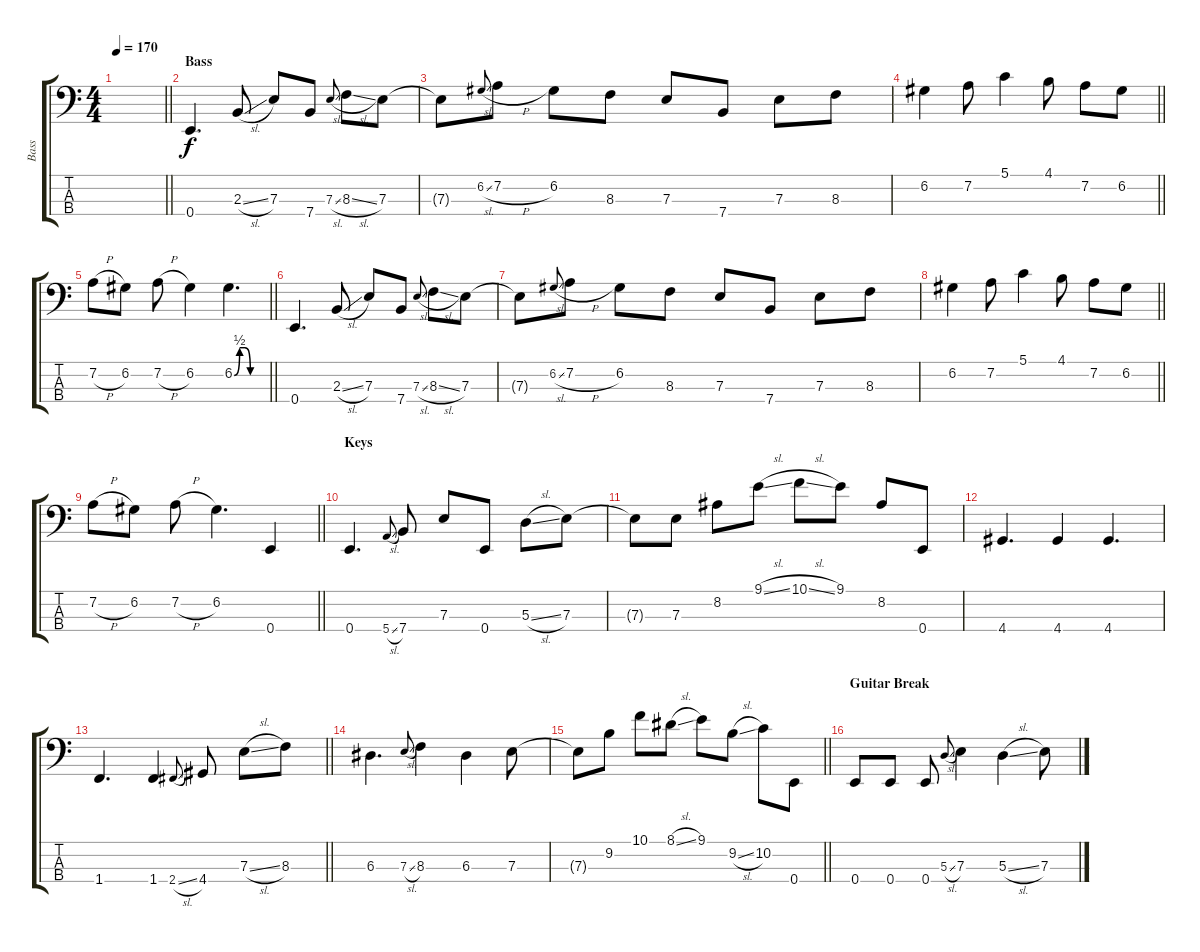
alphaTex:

\track ("Bass" "Bass") {instrument electricbassfinger}
\staff {score tabs}
\tuning (G2 D2 A1 E1) {hide}
\ts (4 4)
\tempo 170
\clef f4
\barLineRight lightlight
\ks c
|
\section ("" "Bass")
0.4.4{d} 2.3{sl}.8 7.3.8 7.4.8 7.3{sl}.8{gr onbeat} 8.3{sl}.8 7.3.8 |
7.3{t}.8 6.2{sl}.8{gr onbeat} 7.2{h}.8 6.2.8 8.3.8 7.3.8 7.4.8 7.3.8 8.3.8 |
\barLineRight lightlight
6.2.4 7.2.8 5.1.4 4.1.8 7.2.8 6.2.8 |
\barLineRight lightlight
7.2{h}.8 6.2.8 7.2{h}.8 6.2.4 6.2{be (custom 0 0 10 2 20 2 30 0 60 0)}.4{d} |
\section ("" "")
0.4.4{d} 2.3{sl}.8 7.3.8 7.4.8 7.3{sl}.8{gr onbeat} 8.3{sl}.8 7.3.8 |
7.3{t}.8 6.2{sl}.8{gr onbeat} 7.2{h}.8 6.2.8 8.3.8 7.3.8 7.4.8 7.3.8 8.3.8 |
\barLineRight lightlight
6.2.4 7.2.8 5.1.4 4.1.8 7.2.8 6.2.8 |
\barLineRight lightlight
7.2{h}.8 6.2.8 7.2{h}.8 6.2.4{d} 0.4.4 |
\section ("" "Keys")
0.4.4{d} 5.4{sl}.8{gr onbeat} 7.4.8 7.3.8 0.4.8 5.3{sl}.8 7.3.8 |
7.3{t}.8 7.3.8 8.2.8 9.1{sl}.8 10.1{sl}.8 9.1.8 8.2.8 0.4.8 |
4.4.4{d} 4.4.4 4.4.4{d} |
\barLineRight lightlight
1.4.4{d} 1.4.4 2.4{sl}.8{gr onbeat} 4.4.8 7.3{sl}.8 8.3.8 |
\section ("" "")
6.3.4{d} 7.3{sl}.8{gr onbeat} 8.3.4 6.3.4 7.3.8 |
\barLineRight lightlight
7.3{t}.8 9.2.8 10.1.8 8.1{sl}.8 9.1.8 9.2{sl}.8 10.2.8 0.4.8 |
\section ("" "Guitar Break")
0.4.8 0.4.8 0.4.8 5.3{sl}.8{gr onbeat} 7.3.4 5.3{sl}.4 7.3.8
